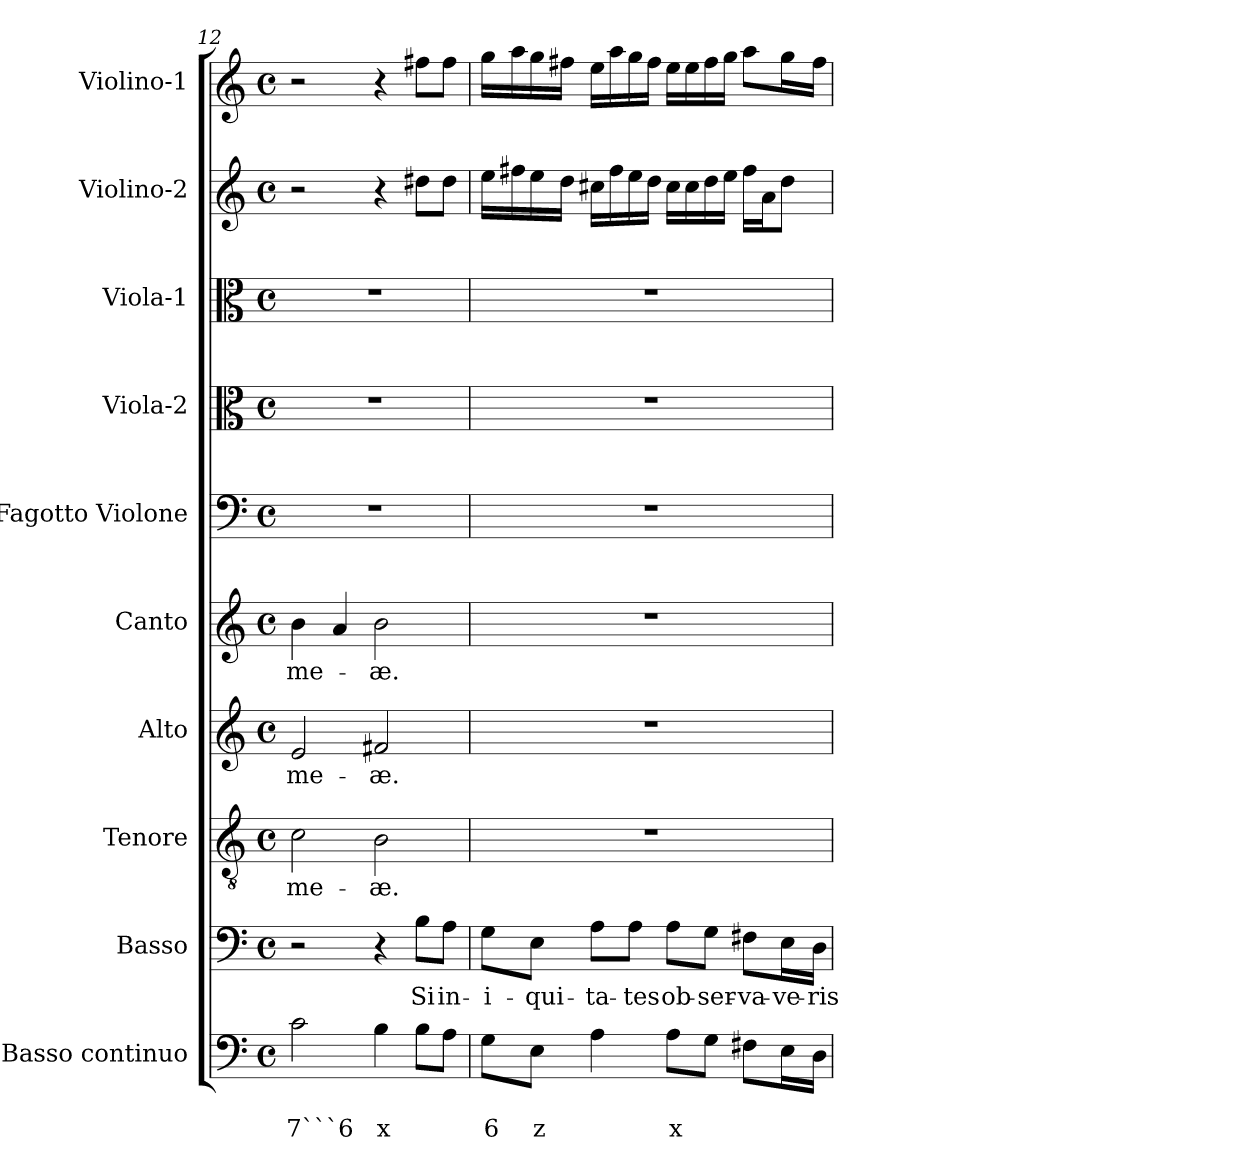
**kern	**text	**text	**kern	**text	**kern	**text	**kern	**text	**kern	**text	**kern	**kern	**kern	**kern	**kern
*part10	*part10	*part10	*part9	*part9	*part8	*part8	*part7	*part7	*part6	*part6	*part5	*part4	*part3	*part2	*part1
*staff10	*staff10	*staff10	*staff9	*staff9	*staff8	*staff8	*staff7	*staff7	*staff6	*staff6	*staff5	*staff4	*staff3	*staff2	*staff1
*I"Basso continuo	*	*	*I"Basso	*	*I"Tenore	*	*I"Alto	*	*I"Canto	*	*I"Fagotto Violone	*I"Viola-2	*I"Viola-1	*I"Violino-2	*I"Violino-1
*clefF4	*	*	*clefF4	*	*clefGv2	*	*clefG2	*	*clefG2	*	*clefF4	*clefC3	*clefC3	*clefG2	*clefG2
*k[]	*	*	*k[]	*	*k[]	*	*k[]	*	*k[]	*	*k[]	*k[]	*k[]	*k[]	*k[]
*C:	*	*	*C:	*	*C:	*	*C:	*	*C:	*	*C:	*C:	*C:	*C:	*C:
*M4/4	*	*	*M4/4	*	*M4/4	*	*M4/4	*	*M4/4	*	*M4/4	*M4/4	*M4/4	*M4/4	*M4/4
*met(c)	*	*	*met(c)	*	*met(c)	*	*met(c)	*	*met(c)	*	*met(c)	*met(c)	*met(c)	*met(c)	*met(c)
=12	=12	=12	=12	=12	=12	=12	=12	=12	=12	=12	=12	=12	=12	=12	=12
!	!	!LO:LY:b	!	!	!	!	!	!	!	!	!	!	!	!	!
!	!	!	!	!	!	!LO:LY:b	!	!	!	!	!	!	!	!	!
!	!	!	!	!	!	!	!	!LO:LY:b	!	!	!	!	!	!	!
!	!	!	!	!	!	!	!	!	!	!LO:LY:b	!	!	!	!	!
2c\	.	7```6	2r	.	2c\	me-	2e/	me-	4b\	me-	1r	1r	1r	2r	2r
.	.	.	.	.	.	.	.	.	4a/	.	.	.	.	.	.
!	!	!LO:LY:b	!	!	!	!	!	!	!	!	!	!	!	!	!
!	!	!	!	!	!	!LO:LY:b	!	!	!	!	!	!	!	!	!
!	!	!	!	!	!	!	!	!LO:LY:b	!	!	!	!	!	!	!
!	!	!	!	!	!	!	!	!	!	!LO:LY:b	!	!	!	!	!
4B\	.	x	4r	.	2B\	-æ.	2f#X/	-æ.	2b\	-æ.	.	.	.	4r	4r
!	!	!	!	!LO:LY:b	!	!	!	!	!	!	!	!	!	!	!
8B\L	.	.	8B\L	Si	.	.	.	.	.	.	.	.	.	8dd#X\L	8ff#X\L
!	!	!	!	!LO:LY:b	!	!	!	!	!	!	!	!	!	!	!
8A\J	.	.	8A\J	in-	.	.	.	.	.	.	.	.	.	8dd#\J	8ff#\J
=13	=13	=13	=13	=13	=13	=13	=13	=13	=13	=13	=13	=13	=13	=13	=13
!	!	!LO:LY:b	!	!	!	!	!	!	!	!	!	!	!	!	!
!	!	!	!	!LO:LY:b	!	!	!	!	!	!	!	!	!	!	!
8G\L	.	6	8G\L	-i-	1r	.	1r	.	1r	.	1r	1r	1r	16ee\LL	16gg\LL
.	.	.	.	.	.	.	.	.	.	.	.	.	.	16ff#X\	16aa\
!	!	!LO:LY:b	!	!	!	!	!	!	!	!	!	!	!	!	!
!	!	!	!	!LO:LY:b	!	!	!	!	!	!	!	!	!	!	!
8E\J	.	z	8E\J	-qui-	.	.	.	.	.	.	.	.	.	16ee\	16gg\
.	.	.	.	.	.	.	.	.	.	.	.	.	.	16dd\JJ	16ff#X\JJ
!	!	!	!	!LO:LY:b	!	!	!	!	!	!	!	!	!	!	!
4A\	.	.	8A\L	-ta-	.	.	.	.	.	.	.	.	.	16cc#X\LL	16ee\LL
.	.	.	.	.	.	.	.	.	.	.	.	.	.	16ff#\	16aa\
!	!	!	!	!LO:LY:b	!	!	!	!	!	!	!	!	!	!	!
.	.	.	8A\J	-tes	.	.	.	.	.	.	.	.	.	16ee\	16gg\
.	.	.	.	.	.	.	.	.	.	.	.	.	.	16dd\JJ	16ff#\JJ
!	!	!LO:LY:b	!	!	!	!	!	!	!	!	!	!	!	!	!
!	!	!	!	!LO:LY:b	!	!	!	!	!	!	!	!	!	!	!
8A\L	.	x	8A\L	ob-	.	.	.	.	.	.	.	.	.	16cc#\LL	16ee\LL
.	.	.	.	.	.	.	.	.	.	.	.	.	.	16cc#\	16ee\
!	!	!	!	!LO:LY:b	!	!	!	!	!	!	!	!	!	!	!
8G\J	.	.	8G\J	-ser-	.	.	.	.	.	.	.	.	.	16dd\	16ff#\
.	.	.	.	.	.	.	.	.	.	.	.	.	.	16ee\JJ	16gg\JJ
!	!	!	!	!LO:LY:b	!	!	!	!	!	!	!	!	!	!	!
8F#X\L	.	.	8F#X\L	-va-	.	.	.	.	.	.	.	.	.	16ff#\LL	8aa\L
.	.	.	.	.	.	.	.	.	.	.	.	.	.	16a\J	.
!	!	!	!	!LO:LY:b	!	!	!	!	!	!	!	!	!	!	!
16E\L	.	.	16E\L	-ve-	.	.	.	.	.	.	.	.	.	8dd\J	16gg\L
!	!	!	!	!LO:LY:b	!	!	!	!	!	!	!	!	!	!	!
16D\JJ	.	.	16D\JJ	-ris	.	.	.	.	.	.	.	.	.	.	16ff#\JJ
=	=	=	=	=	=	=	=	=	=	=	=	=	=	=	=
*-	*-	*-	*-	*-	*-	*-	*-	*-	*-	*-	*-	*-	*-	*-	*-
